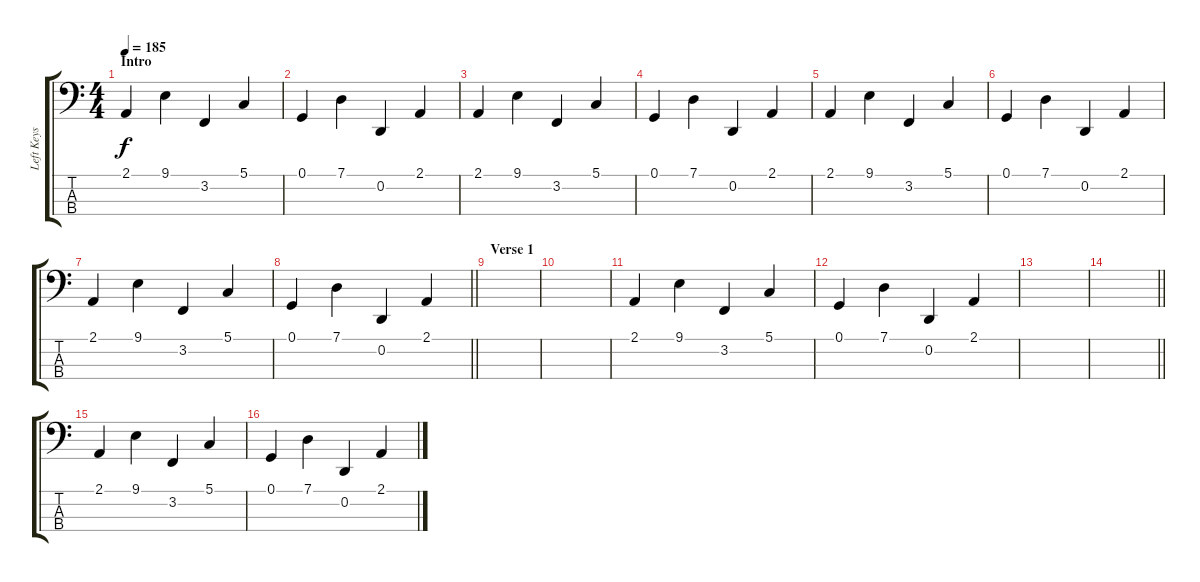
\track ("Left Keys" "Left Keys") {instrument accordion}
\staff {score tabs}
\tuning (G2 D2 A1 E1) {hide}
\ts (4 4)
\section ("" "Intro")
\tempo 185
\clef f4
\ks c
2.1.4{dy f instrument accordion} 9.1.4 3.2.4 5.1.4 |
0.1.4 7.1.4 0.2.4 2.1.4 |
2.1.4 9.1.4 3.2.4 5.1.4 |
0.1.4 7.1.4 0.2.4 2.1.4 |
2.1.4 9.1.4 3.2.4 5.1.4 |
0.1.4 7.1.4 0.2.4 2.1.4 |
2.1.4 9.1.4 3.2.4 5.1.4 |
\barLineRight lightlight
0.1.4 7.1.4 0.2.4 2.1.4 |
\section ("" "Verse 1")
|
|
2.1.4 9.1.4 3.2.4 5.1.4 |
0.1.4 7.1.4 0.2.4 2.1.4 |
|
\barLineRight lightlight
|
2.1.4 9.1.4 3.2.4 5.1.4 |
0.1.4 7.1.4 0.2.4 2.1.4
